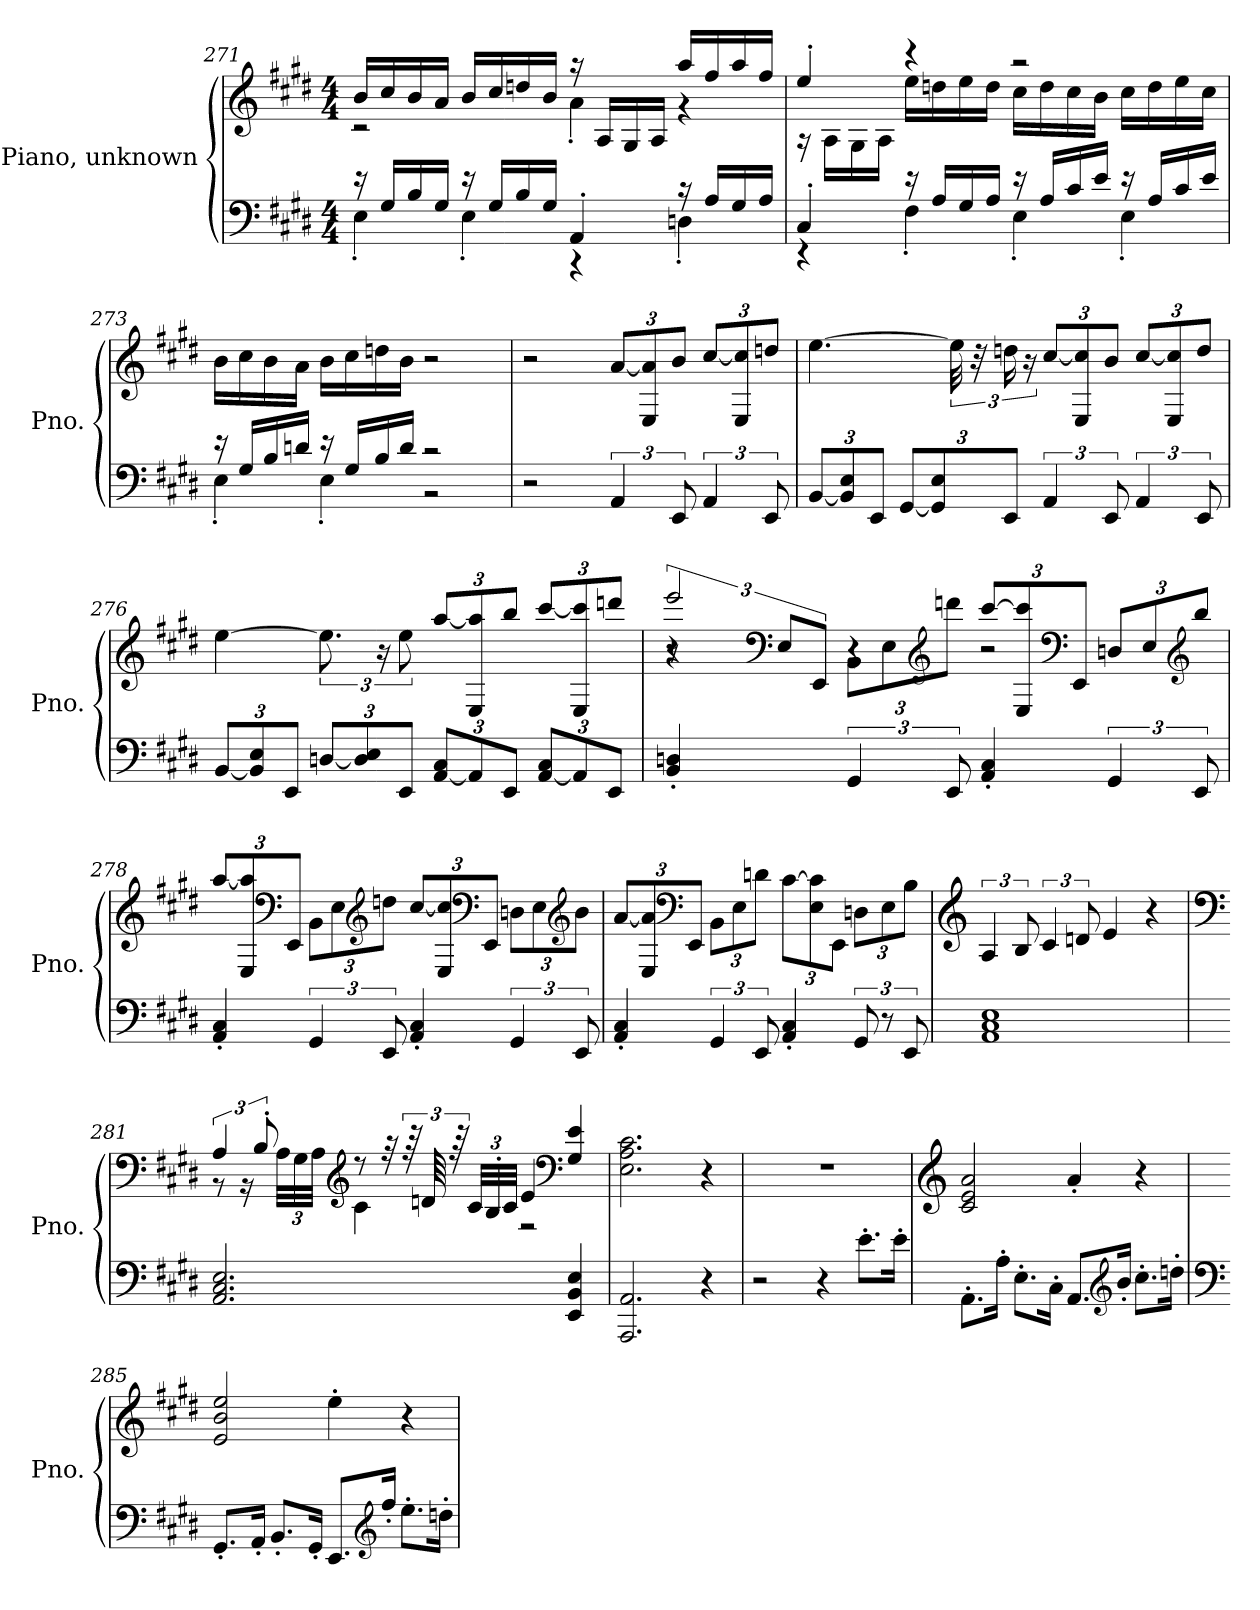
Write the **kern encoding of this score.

**kern	**kern
*part1	*part1
*staff2	*staff1
*I"Piano, unknown	*
*I'Pno.	*
!!LO:LB:g=z
*clefF4	*clefG2
*k[f#c#g#d#]	*k[f#c#g#d#]
*M4/4	*M4/4
=271	=271
*^	*^
16r	4E'\	16b/LL	2r
16G#/LL	.	16cc#/	.
16B/	.	16b/	.
16G#/JJ	.	16a/JJ	.
16r	4E'\	16b/LL	.
16G#/LL	.	16cc#/	.
16B/	.	16ddn/	.
16G#/JJ	.	16b/JJ	.
4AA'/	4r	16r	4a'\
.	.	16A/LL	.
.	.	16G#/	.
.	.	16A/JJ	.
16r	4Dn'\	16aa/LL	4r
16A/LL	.	16ff#/	.
16G#/	.	16aa/	.
16A/JJ	.	16ff#/JJ	.
=272	=272	=272	=272
4C#'/	4r	4ee'/	16r
.	.	.	16A\LL
.	.	.	16G#\
.	.	.	16A\JJ
16r	4F#'\	4r	16ee\LL
16A/LL	.	.	16ddn\
16G#/	.	.	16ee\
16A/JJ	.	.	16dd\JJ
16r	4E'\	2r	16cc#\LL
16A/LL	.	.	16dd\
16c#/	.	.	16cc#\
16e/JJ	.	.	16b\JJ
16r	4E'\	.	16cc#\LL
16A/LL	.	.	16dd\
16c#/	.	.	16ee\
16e/JJ	.	.	16cc#\JJ
*	*	*v	*v
!!LO:PB:g=z
=273	=273	=273
16r	4E'\	16b\LL
16G#/LL	.	16cc#\
16B/	.	16b\
16dn/JJ	.	16a\JJ
16r	4E'\	16b\LL
16G#/LL	.	16cc#\
16B/	.	16ddn\
16d/JJ	.	16b\JJ
2r	2r	2r
*v	*v	*
=274	=274
2r	2r
*	*Xbrackettup
6AA/	[12a/L
.	12E/ 12a/]
12EE/	12b/J
6AA/	[12cc#/L
.	12E/ 12cc#/]
12EE/	12ddn/J
=275	=275
*Xbrackettup	*
[12BB/L	[4.ee\
12BB/] 12E/	.
12EE/J	.
[12GG#/L	.
12GG#/] 12E/	.
*	*brackettup
.	48ee\]
.	48r
12EE/J	24ddn\
.	24r
*brackettup	*Xbrackettup
6AA/	[12cc#/L
.	12E/ 12cc#/]
12EE/	12b/J
6AA/	[12cc#/L
.	12E/ 12cc#/]
12EE/	12dd/J
!!LO:LB:g=z
=276	=276
*Xbrackettup	*
[12BB/L	[4ee\
12BB/] 12E/	.
12EE/J	.
*	*brackettup
[12Dn/L	12.ee\]
12D/] 12E/	.
.	24r
12EE/J	12ee\
*	*Xbrackettup
[12AA/ 12C#/L	[12aa/L
12AA/]	12E/ 12aa/]
12EE/J	12bb/J
[12AA/ 12C#/L	[12ccc#/L
12AA/]	12E/ 12ccc#/]
12EE/J	12dddn/J
=277	=277
*	*^
*	*	*^
*	*	*	*brackettup
4BB/' 4Dn/'	2eee/	4r	12r
*	*clefF4	*	*
.	.	.	12E/L
.	.	.	12EE/J
*brackettup	*	*Xbrackettup	*
6GG#/	.	12BB\L	4r
.	.	12E\	.
*	*clefG2	*	*
12EE/	.	12dddn\J	.
4AA/' 4C#/'	2r	2r	[12ccc#/L
.	.	.	12E/ 12ccc#/]
*	*clefF4	*	*
.	.	.	12EE/J
6GG#/	.	.	12Dn/L
.	.	.	12E/
*	*clefG2	*	*
12EE/	.	.	12bb/J
*	*v	*v	*v
!!LO:LB:g=z
=278	=278
4AA/' 4C#/'	[12aa/L
.	12E/ 12aa/]
*	*clefF4
.	12EE/J
6GG#/	12BB\L
.	12E\
*	*clefG2
12EE/	12ddn\J
4AA/' 4C#/'	[12cc#/L
.	12E/ 12cc#/]
*	*clefF4
.	12EE/J
6GG#/	12Dn\L
.	12E\
*	*clefG2
12EE/	12b\J
=279	=279
4AA/' 4C#/'	[12a/L
.	12E/ 12a/]
*	*clefF4
.	12EE/J
6GG#/	12BB\L
.	12E\
12EE/	12dn\J
4AA/' 4C#/'	[12c#\L
.	12E\ 12c#\]
.	12EE\J
12GG#/	12Dn\L
12r	12E\
12EE/	12B\J
!!LO:LB:g=z
=280	=280
*	*clefG2
*	*brackettup
1AA 1C# 1E	6A/
.	12B/
.	6c#/
.	12dn/
.	4e/
.	4r
=281	=281
*	*clefF4
*	*^
2.AA/ 2.C#/ 2.E/	6A/	8r
.	.	16r
.	12B'/	.
*	*	*Xbrackettup
.	.	48A\LLL
.	.	48G#\
.	.	48A\JJJ
*	*clefG2	*
.	8r	4c#\
.	32r	.
*	*brackettup	*
.	96r	.
.	96dn/	.
.	96r	.
*	*Xbrackettup	*
.	48c#/LLL	.
.	48B'/	.
.	48c#/JJJ	.
.	4e/	2r
*	*clefF4	*
4EE/ 4BB/ 4E/	4G#/ 4e/	.
*	*v	*v
=282	=282
2.AAA/ 2.AA/	2.E\ 2.A\ 2.c#\
4r	4r
=283	=283
2r	1r
4r	.
8.e'\L	.
16e'\Jk	.
!!LO:LB:g=z
=284	=284
*	*clefG2
8.AA'\L	2c#/ 2e/ 2a/
16A'\Jk	.
8.E'\L	.
16C#'\Jk	.
8.AA/L	4a'/
*clefG2	*
16b'/Jk	.
8.cc#'\L	4r
16ddn'\Jk	.
=285	=285
*clefF4	*
8.GG#'/L	2e/ 2b/ 2ee/
16AA'/Jk	.
8.BB'/L	.
16GG#'/Jk	.
8.EE/L	4ee'\
*clefG2	*
16ff#'/Jk	.
8.ee'\L	4r
16ddn'\Jk	.
=	=
*-	*-
